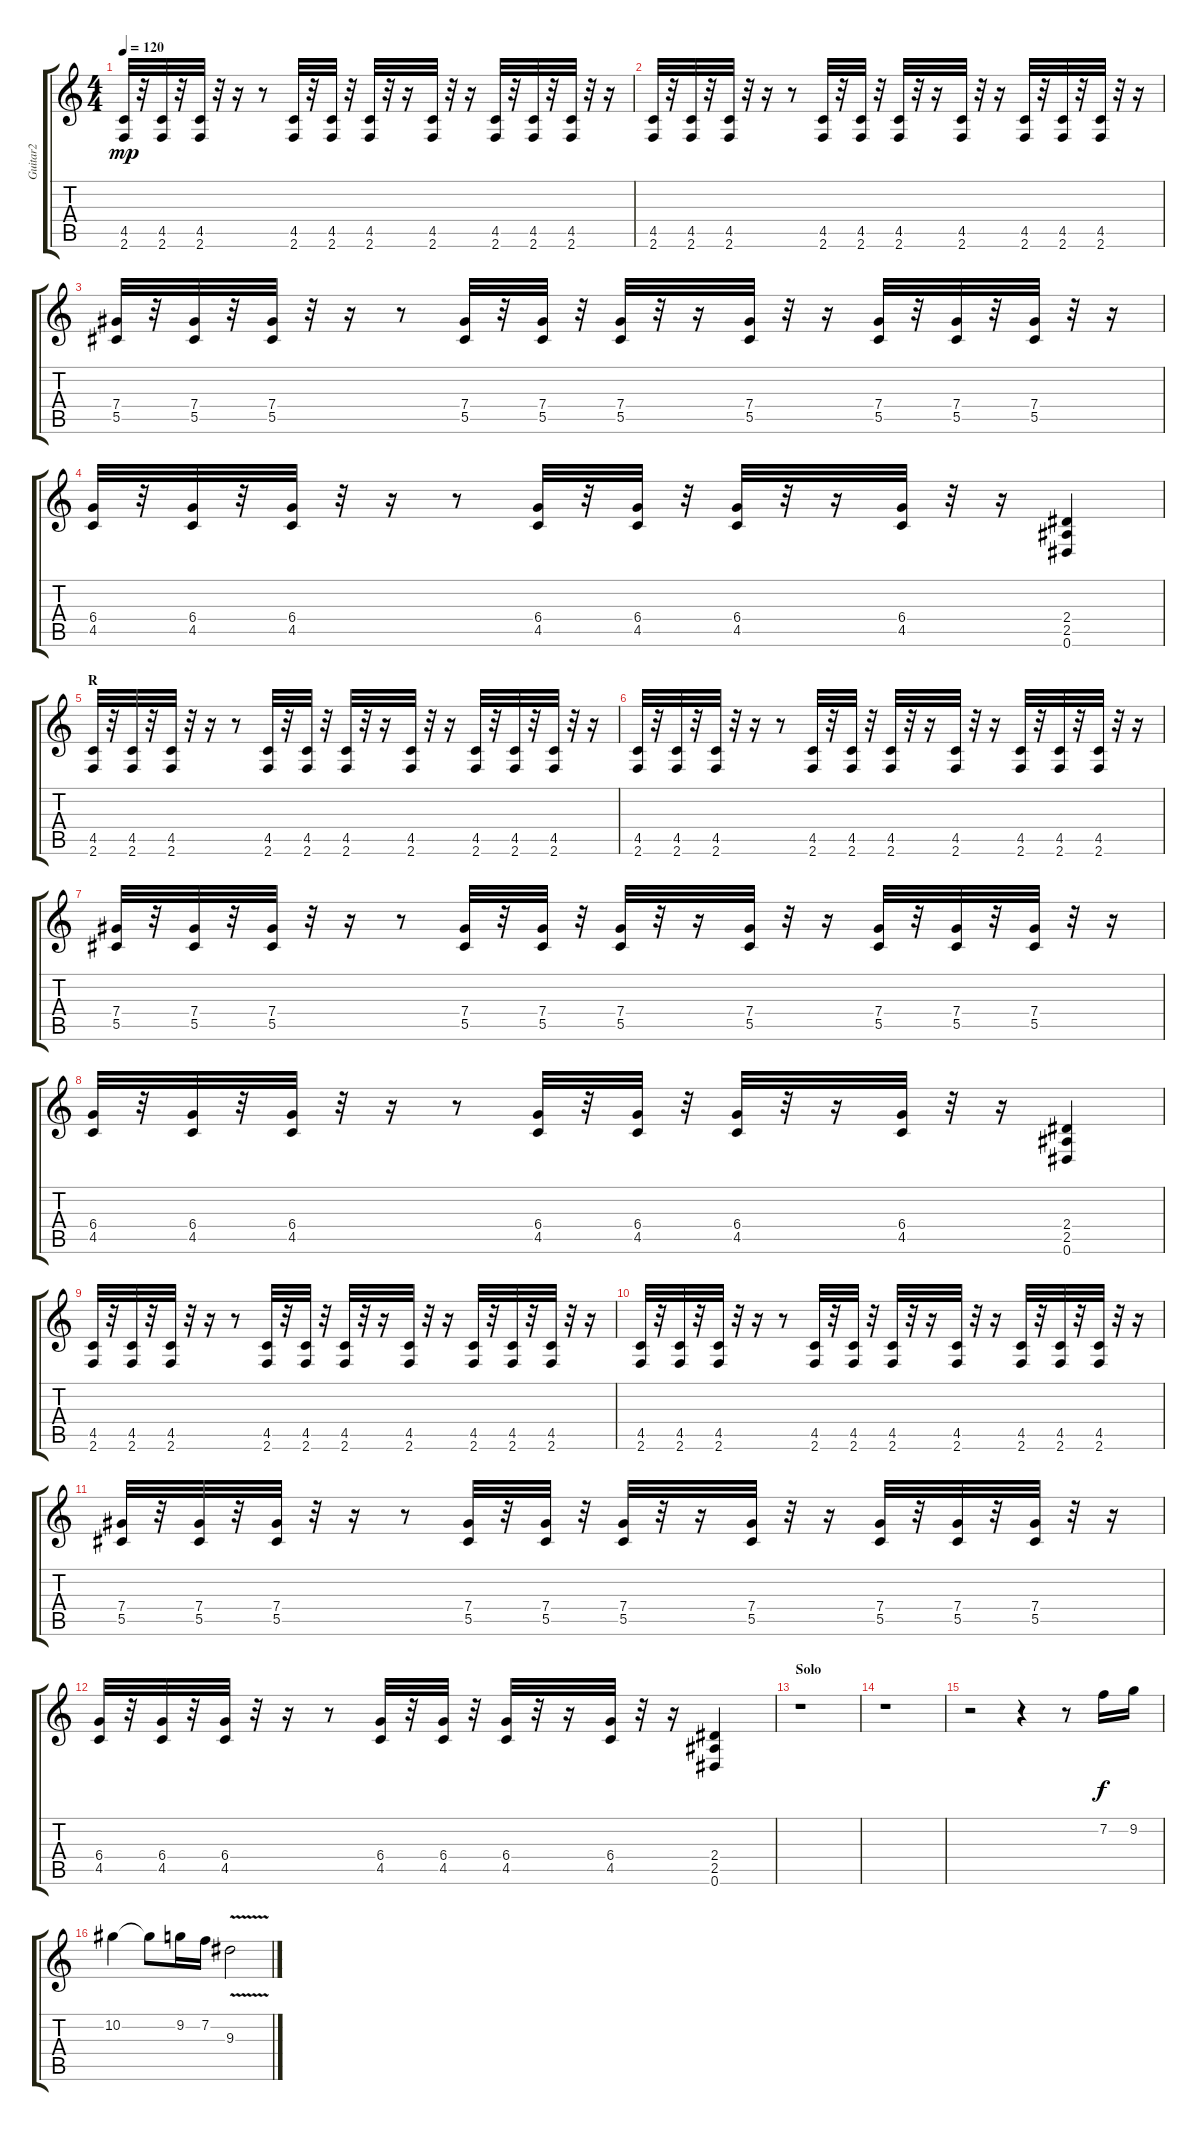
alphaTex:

\track ("Guitar2" "Guitar2") {instrument distortionguitar}
\staff {score tabs}
\tuning (Eb4 Bb3 Gb3 Db3 Ab2 Eb2) {hide}
\ts (4 4)
\tempo 120
\clef g2
\ks c
(4.5 2.6).32{dy mp} r.32 (4.5 2.6).32 r.32 (4.5 2.6).32 r.32 r.16 r.8 (4.5 2.6).32 r.32 (4.5 2.6).32 r.32 (4.5 2.6).32 r.32 r.16 (4.5 2.6).32 r.32 r.16 (4.5 2.6).32 r.32 (4.5 2.6).32 r.32 (4.5 2.6).32 r.32 r.16 |
(4.5 2.6).32 r.32 (4.5 2.6).32 r.32 (4.5 2.6).32 r.32 r.16 r.8 (4.5 2.6).32 r.32 (4.5 2.6).32 r.32 (4.5 2.6).32 r.32 r.16 (4.5 2.6).32 r.32 r.16 (4.5 2.6).32 r.32 (4.5 2.6).32 r.32 (4.5 2.6).32 r.32 r.16 |
(7.4 5.5).32 r.32 (7.4 5.5).32 r.32 (7.4 5.5).32 r.32 r.16 r.8 (7.4 5.5).32 r.32 (7.4 5.5).32 r.32 (7.4 5.5).32 r.32 r.16 (7.4 5.5).32 r.32 r.16 (7.4 5.5).32 r.32 (7.4 5.5).32 r.32 (7.4 5.5).32 r.32 r.16 |
(6.4 4.5).32 r.32 (6.4 4.5).32 r.32 (6.4 4.5).32 r.32 r.16 r.8 (6.4 4.5).32 r.32 (6.4 4.5).32 r.32 (6.4 4.5).32 r.32 r.16 (6.4 4.5).32 r.32 r.16 (2.4 2.5 0.6).4 |
\section ("" "R")
(4.5 2.6).32 r.32 (4.5 2.6).32 r.32 (4.5 2.6).32 r.32 r.16 r.8 (4.5 2.6).32 r.32 (4.5 2.6).32 r.32 (4.5 2.6).32 r.32 r.16 (4.5 2.6).32 r.32 r.16 (4.5 2.6).32 r.32 (4.5 2.6).32 r.32 (4.5 2.6).32 r.32 r.16 |
(4.5 2.6).32 r.32 (4.5 2.6).32 r.32 (4.5 2.6).32 r.32 r.16 r.8 (4.5 2.6).32 r.32 (4.5 2.6).32 r.32 (4.5 2.6).32 r.32 r.16 (4.5 2.6).32 r.32 r.16 (4.5 2.6).32 r.32 (4.5 2.6).32 r.32 (4.5 2.6).32 r.32 r.16 |
(7.4 5.5).32 r.32 (7.4 5.5).32 r.32 (7.4 5.5).32 r.32 r.16 r.8 (7.4 5.5).32 r.32 (7.4 5.5).32 r.32 (7.4 5.5).32 r.32 r.16 (7.4 5.5).32 r.32 r.16 (7.4 5.5).32 r.32 (7.4 5.5).32 r.32 (7.4 5.5).32 r.32 r.16 |
(6.4 4.5).32 r.32 (6.4 4.5).32 r.32 (6.4 4.5).32 r.32 r.16 r.8 (6.4 4.5).32 r.32 (6.4 4.5).32 r.32 (6.4 4.5).32 r.32 r.16 (6.4 4.5).32 r.32 r.16 (2.4 2.5 0.6).4 |
(4.5 2.6).32 r.32 (4.5 2.6).32 r.32 (4.5 2.6).32 r.32 r.16 r.8 (4.5 2.6).32 r.32 (4.5 2.6).32 r.32 (4.5 2.6).32 r.32 r.16 (4.5 2.6).32 r.32 r.16 (4.5 2.6).32 r.32 (4.5 2.6).32 r.32 (4.5 2.6).32 r.32 r.16 |
(4.5 2.6).32 r.32 (4.5 2.6).32 r.32 (4.5 2.6).32 r.32 r.16 r.8 (4.5 2.6).32 r.32 (4.5 2.6).32 r.32 (4.5 2.6).32 r.32 r.16 (4.5 2.6).32 r.32 r.16 (4.5 2.6).32 r.32 (4.5 2.6).32 r.32 (4.5 2.6).32 r.32 r.16 |
(7.4 5.5).32 r.32 (7.4 5.5).32 r.32 (7.4 5.5).32 r.32 r.16 r.8 (7.4 5.5).32 r.32 (7.4 5.5).32 r.32 (7.4 5.5).32 r.32 r.16 (7.4 5.5).32 r.32 r.16 (7.4 5.5).32 r.32 (7.4 5.5).32 r.32 (7.4 5.5).32 r.32 r.16 |
(6.4 4.5).32 r.32 (6.4 4.5).32 r.32 (6.4 4.5).32 r.32 r.16 r.8 (6.4 4.5).32 r.32 (6.4 4.5).32 r.32 (6.4 4.5).32 r.32 r.16 (6.4 4.5).32 r.32 r.16 (2.4 2.5 0.6).4 |
\section ("" "Solo")
r.1 |
r.1 |
r.2 r.4 r.8 7.2.16{dy f} 9.2.16 |
10.2.4 10.2{t}.8 9.2.16 7.2.16 9.3{v}.2
